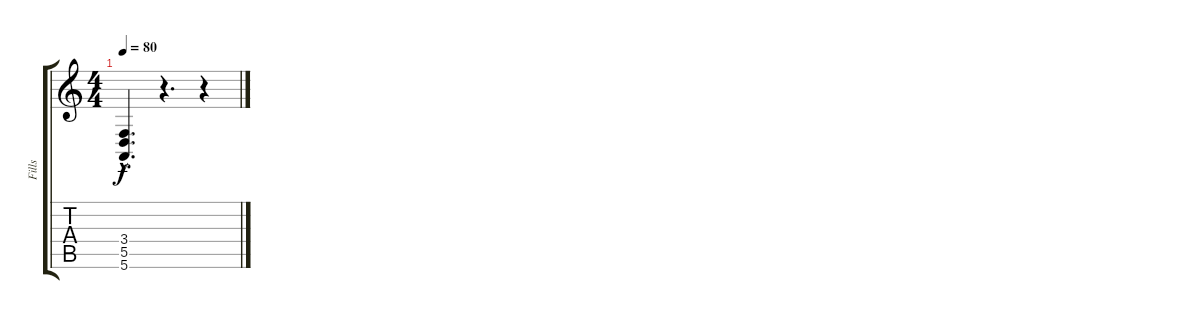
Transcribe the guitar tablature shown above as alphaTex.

\track ("Fills" "Fills") {instrument synthvoice}
\staff {score tabs}
\tuning (E4 B3 G3 D3 A2 E2) {hide}
\ts (4 4)
\tempo 80
\clef g2
\ks c
(3.4{hac} 5.5{hac} 5.6{hac}).4{d dy f} r.4{d} r.4
